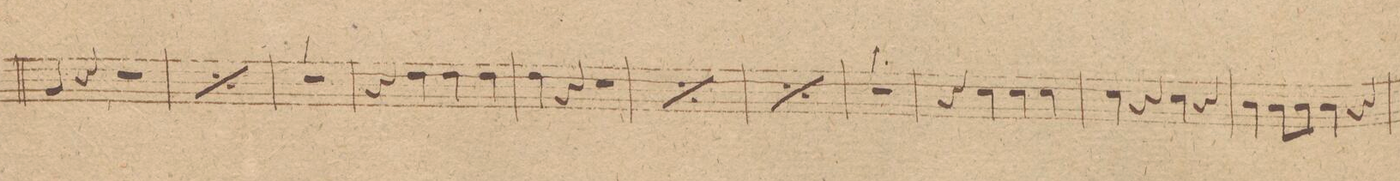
**kern	**dynam
*I"Corno 2do in F.	*
*clefG2	*
*k[b-]	*
*met(c|)	*
*M2/2	*
4c/	.
4r	.
2r	.
=108	=108
*rep	*
4c/	.
4r	.
2r	.
*Xrep	*
=109	=109
1r	.
=110	=110
4r	.
4g\	.
4g\	.
4g\	.
=111	=111
4g\	.
4r	.
2r	.
=112	=112
*rep	*
4g\	.
4r	.
2r	.
*Xrep	*
=113	=113
*rep	*
4g\	.
4r	.
2r	.
*Xrep	*
=114	=114
1r	.
=115	=115
4r	.
4f\	.
4f\	.
4f\	.
=116	=116
4f\	.
4r	.
4f\	.
4r	.
=117	=117
4e\	.
8e\L	.
8e\J	.
4e\	.
4r	.
=118	=118
*-	*-
